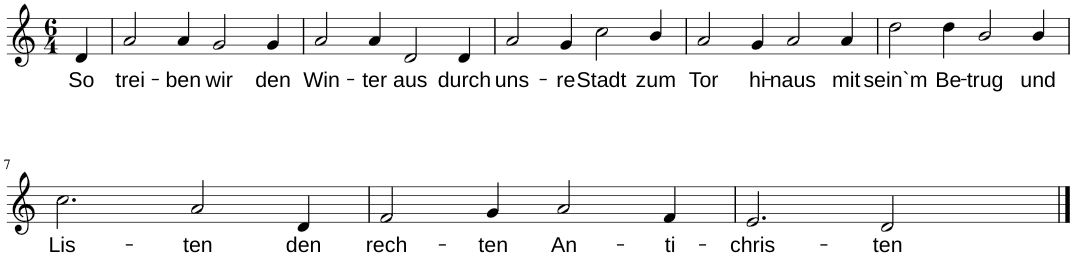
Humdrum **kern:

**kern	**text
*part1	*part1
*staff1	*staff1
*I"P1	*
*clefG2	*
*k[]	*
*M6/4	*
=1	=1
!	!LO:LY:b
4d/	So
=2	=2
!	!LO:LY:b
2a/	trei-
!	!LO:LY:b
4a/	-ben
!	!LO:LY:b
2g/	wir
!	!LO:LY:b
4g/	den
=3	=3
!	!LO:LY:b
2a/	Win-
!	!LO:LY:b
4a/	-ter
!	!LO:LY:b
2d/	aus
!	!LO:LY:b
4d/	durch
=4	=4
!	!LO:LY:b
2a/	uns-
!	!LO:LY:b
4g/	-re
!	!LO:LY:b
2cc\	Stadt
!	!LO:LY:b
4b/	zum
=5	=5
!	!LO:LY:b
2a/	Tor
!	!LO:LY:b
4g/	hi-
!	!LO:LY:b
2a/	-naus
!	!LO:LY:b
4a/	mit
=6	=6
!	!LO:LY:b
2dd\	sein`m
!	!LO:LY:b
4dd\	Be-
!	!LO:LY:b
2b/	-trug
!	!LO:LY:b
4b/	und
!!LO:LB:g=z
=7	=7
!	!LO:LY:b
2.cc\	Lis-
!	!LO:LY:b
2a/	-ten
!	!LO:LY:b
4d/	den
=8	=8
!	!LO:LY:b
2f/	rech-
!	!LO:LY:b
4g/	-ten
!	!LO:LY:b
2a/	An-
!	!LO:LY:b
4f/	-ti-
=9	=9
!	!LO:LY:b
2.e/	-chris-
!	!LO:LY:b
2d/	-ten
4ryy	.
==	==
*-	*-
